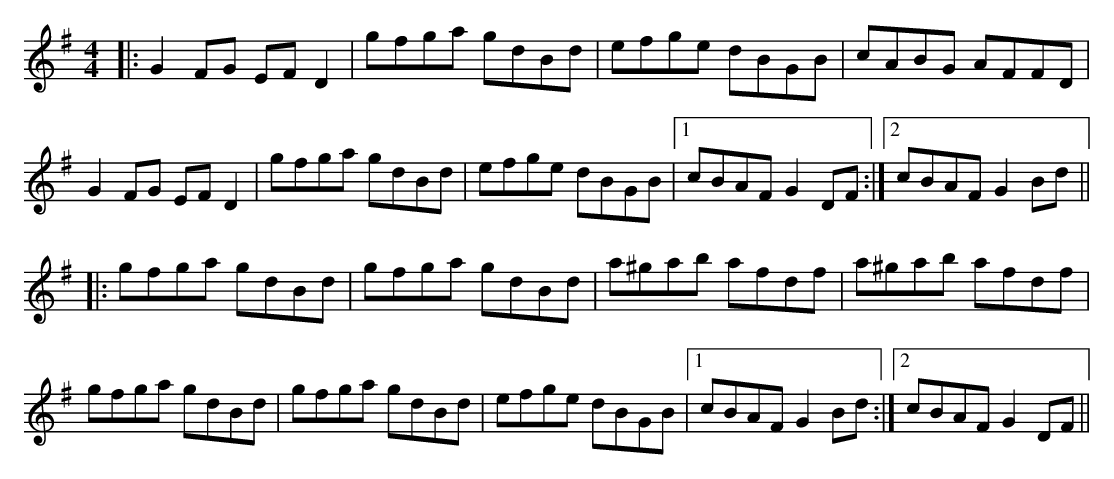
X:1
M:4/4
K:G
|:G2FG EFD2|gfga gdBd|efge dBGB|cABG AFFD|
G2FG EFD2|gfga gdBd|efge dBGB|1 cBAFG2DF:|2 cBAFG2Bd||
|:gfga gdBd|gfga gdBd|a^gab afdf|a^gab afdf|
gfga gdBd|gfga gdBd|efge dBGB|1 cBAFG2Bd:|2 cBAFG2DF||
